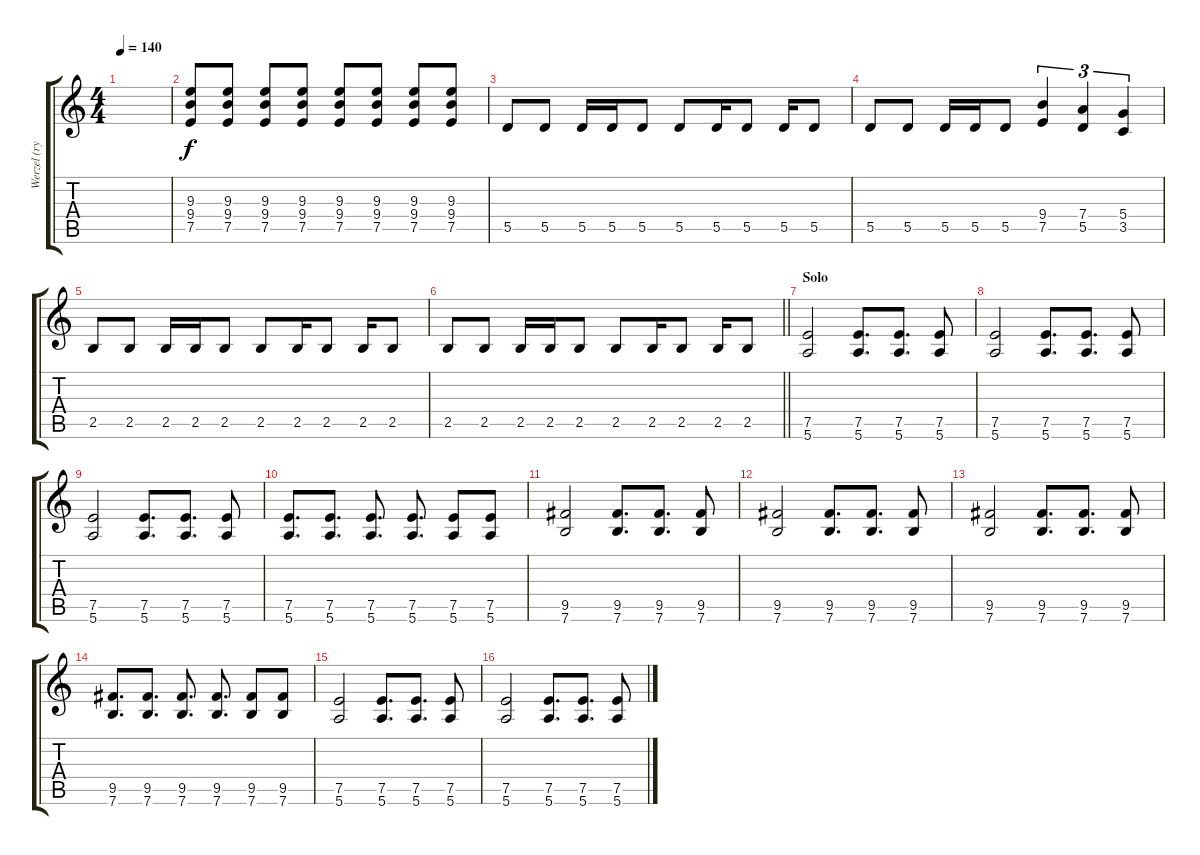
\track ("Werzel (rythm)" "Werzel (ry") {instrument overdrivenguitar}
\staff {score tabs}
\tuning (E4 B3 G3 D3 A2 E2) {hide}
\ts (4 4)
\tempo 140
\clef g2
\ks c
|
(9.3 9.4 7.5).8 (9.3 9.4 7.5).8 (9.3 9.4 7.5).8 (9.3 9.4 7.5).8 (9.3 9.4 7.5).8 (9.3 9.4 7.5).8 (9.3 9.4 7.5).8 (9.3 9.4 7.5).8 |
5.5.8 5.5.8 5.5.16 5.5.16 5.5.8 5.5.8 5.5.16 5.5.8 5.5.16 5.5.8 |
5.5.8 5.5.8 5.5.16 5.5.16 5.5.8 (9.4 7.5).4{tu (3 2)} (7.4 5.5).4{tu (3 2)} (5.4 3.5).4{tu (3 2)} |
2.5.8 2.5.8 2.5.16 2.5.16 2.5.8 2.5.8 2.5.16 2.5.8 2.5.16 2.5.8 |
\barLineRight lightlight
2.5.8 2.5.8 2.5.16 2.5.16 2.5.8 2.5.8 2.5.16 2.5.8 2.5.16 2.5.8 |
\section ("" "Solo")
(7.5 5.6).2{dy f} (7.5 5.6).8{d} (7.5 5.6).8{d} (7.5 5.6).8 |
(7.5 5.6).2 (7.5 5.6).8{d} (7.5 5.6).8{d} (7.5 5.6).8 |
(7.5 5.6).2 (7.5 5.6).8{d} (7.5 5.6).8{d} (7.5 5.6).8 |
(7.5 5.6).8{d} (7.5 5.6).8{d} (7.5 5.6).8{d} (7.5 5.6).8{d} (7.5 5.6).8 (7.5 5.6).8 |
(9.5 7.6).2 (9.5 7.6).8{d} (9.5 7.6).8{d} (9.5 7.6).8 |
(9.5 7.6).2 (9.5 7.6).8{d} (9.5 7.6).8{d} (9.5 7.6).8 |
(9.5 7.6).2 (9.5 7.6).8{d} (9.5 7.6).8{d} (9.5 7.6).8 |
(9.5 7.6).8{d} (9.5 7.6).8{d} (9.5 7.6).8{d} (9.5 7.6).8{d} (9.5 7.6).8 (9.5 7.6).8 |
(7.5 5.6).2 (7.5 5.6).8{d} (7.5 5.6).8{d} (7.5 5.6).8 |
(7.5 5.6).2 (7.5 5.6).8{d} (7.5 5.6).8{d} (7.5 5.6).8
